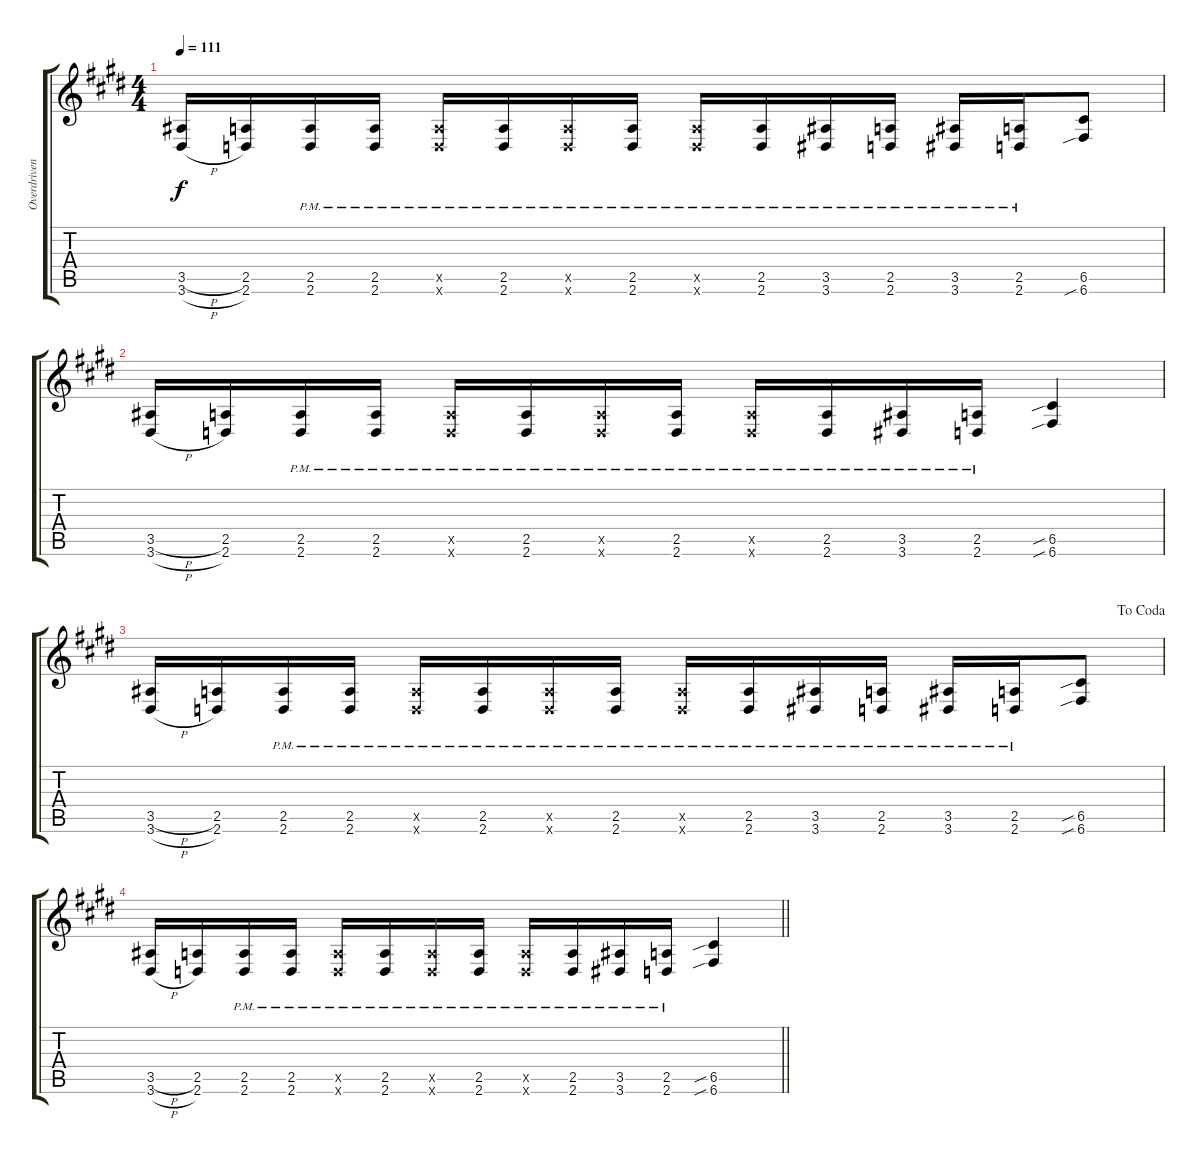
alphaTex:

\track ("Overdriven" "Overdriven") {instrument overdrivenguitar}
\staff {score tabs}
\tuning (D4 A3 F3 C3 G2 C2) {hide}
\ts (4 4)
\tempo 111
\clef g2
\ks c#minor
(3.5{h} 3.6{h}).16{dy f} (2.5 2.6).16 (2.5{pm} 2.6{pm}).16 (2.5{pm} 2.6{pm}).16 (2.5{pm x} 2.6{pm x}).16 (2.5{pm} 2.6{pm}).16 (2.5{pm x} 2.6{pm x}).16 (2.5{pm} 2.6{pm}).16 (2.5{pm x} 2.6{pm x}).16 (2.5{pm} 2.6{pm}).16 (3.5{pm} 3.6{pm}).16 (2.5{pm} 2.6{pm}).16 (3.5{pm} 3.6{pm}).16 (2.5{pm} 2.6{pm}).16 (6.5 6.6{sib}).8 |
(3.5{h} 3.6{h}).16 (2.5 2.6).16 (2.5{pm} 2.6{pm}).16 (2.5{pm} 2.6{pm}).16 (2.5{pm x} 2.6{pm x}).16 (2.5{pm} 2.6{pm}).16 (2.5{pm x} 2.6{pm x}).16 (2.5{pm} 2.6{pm}).16 (2.5{pm x} 2.6{pm x}).16 (2.5{pm} 2.6{pm}).16 (3.5{pm} 3.6{pm}).16 (2.5{pm} 2.6{pm}).16 (6.5{sib} 6.6{sib}).4 |
\jump dacoda
\ks e
(3.5{h} 3.6{h}).16 (2.5 2.6).16 (2.5{pm} 2.6{pm}).16 (2.5{pm} 2.6{pm}).16 (2.5{pm x} 2.6{pm x}).16 (2.5{pm} 2.6{pm}).16 (2.5{pm x} 2.6{pm x}).16 (2.5{pm} 2.6{pm}).16 (2.5{pm x} 2.6{pm x}).16 (2.5{pm} 2.6{pm}).16 (3.5{pm} 3.6{pm}).16 (2.5{pm} 2.6{pm}).16 (3.5{pm} 3.6{pm}).16 (2.5{pm} 2.6{pm}).16 (6.5{sib} 6.6{sib}).8 |
\barLineRight lightlight
\ks c#minor
(3.5{h} 3.6{h}).16 (2.5 2.6).16 (2.5{pm} 2.6{pm}).16 (2.5{pm} 2.6{pm}).16 (2.5{pm x} 2.6{pm x}).16 (2.5{pm} 2.6{pm}).16 (2.5{pm x} 2.6{pm x}).16 (2.5{pm} 2.6{pm}).16 (2.5{pm x} 2.6{pm x}).16 (2.5{pm} 2.6{pm}).16 (3.5{pm} 3.6{pm}).16 (2.5{pm} 2.6{pm}).16 (6.5{sib} 6.6{sib}).4
